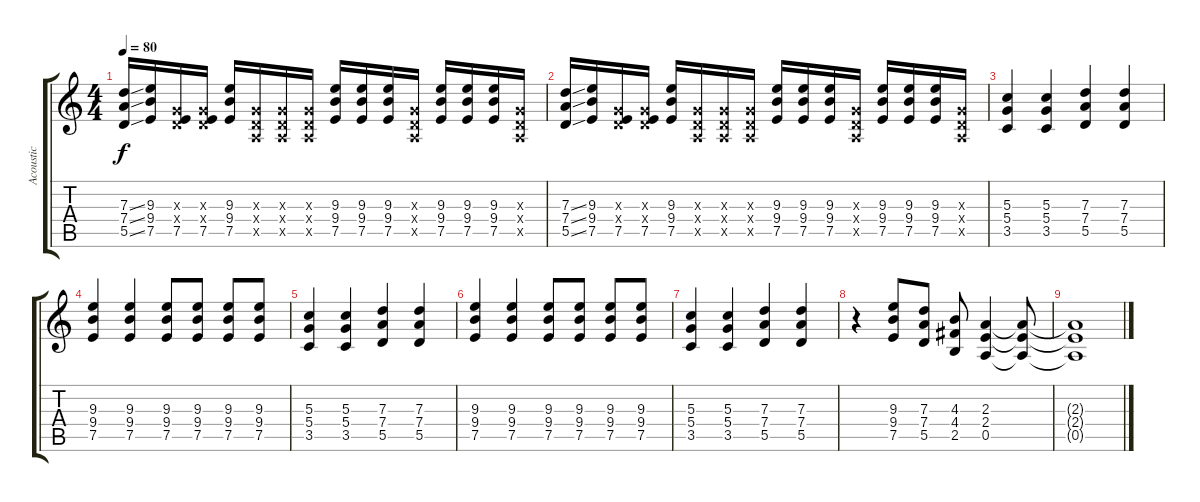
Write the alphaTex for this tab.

\track ("Acoustic" "Acoustic") {instrument acousticguitarnylon}
\staff {score tabs}
\tuning (E4 B3 G3 D3 A2 E2) {hide}
\ts (4 4)
\tempo 80
\clef g2
\ks c
(7.3{ss} 7.4{ss} 5.5{ss}).16{dy f} (9.3 9.4 7.5).16 (0.3{x} 0.4{x} 7.5).16 (0.3{x} 0.4{x} 7.5).16 (9.3 9.4 7.5).16 (0.3{x} 0.4{x} 0.5{x}).16 (0.3{x} 0.4{x} 0.5{x}).16 (0.3{x} 0.4{x} 0.5{x}).16 (9.3 9.4 7.5).16 (9.3 9.4 7.5).16 (9.3 9.4 7.5).16 (0.3{x} 0.4{x} 0.5{x}).16 (9.3 9.4 7.5).16 (9.3 9.4 7.5).16 (9.3 9.4 7.5).16 (0.3{x} 0.4{x} 0.5{x}).16 |
(7.3{ss} 7.4{ss} 5.5{ss}).16 (9.3 9.4 7.5).16 (0.3{x} 0.4{x} 7.5).16 (0.3{x} 0.4{x} 7.5).16 (9.3 9.4 7.5).16 (0.3{x} 0.4{x} 0.5{x}).16 (0.3{x} 0.4{x} 0.5{x}).16 (0.3{x} 0.4{x} 0.5{x}).16 (9.3 9.4 7.5).16 (9.3 9.4 7.5).16 (9.3 9.4 7.5).16 (0.3{x} 0.4{x} 0.5{x}).16 (9.3 9.4 7.5).16 (9.3 9.4 7.5).16 (9.3 9.4 7.5).16 (0.3{x} 0.4{x} 0.5{x}).16 |
(5.3 5.4 3.5).4 (5.3 5.4 3.5).4 (7.3 7.4 5.5).4 (7.3 7.4 5.5).4 |
(9.3 9.4 7.5).4 (9.3 9.4 7.5).4 (9.3 9.4 7.5).8 (9.3 9.4 7.5).8 (9.3 9.4 7.5).8 (9.3 9.4 7.5).8 |
(5.3 5.4 3.5).4 (5.3 5.4 3.5).4 (7.3 7.4 5.5).4 (7.3 7.4 5.5).4 |
(9.3 9.4 7.5).4 (9.3 9.4 7.5).4 (9.3 9.4 7.5).8 (9.3 9.4 7.5).8 (9.3 9.4 7.5).8 (9.3 9.4 7.5).8 |
(5.3 5.4 3.5).4 (5.3 5.4 3.5).4 (7.3 7.4 5.5).4 (7.3 7.4 5.5).4 |
r.4 (9.3 9.4 7.5).8 (7.3 7.4 5.5).8 (4.3 4.4 2.5).8 (2.3 2.4 0.5).4 (2.3{t} 2.4{t} 0.5{t}).8 |
(2.3{t} 2.4{t} 0.5{t}).1{volume 1}
